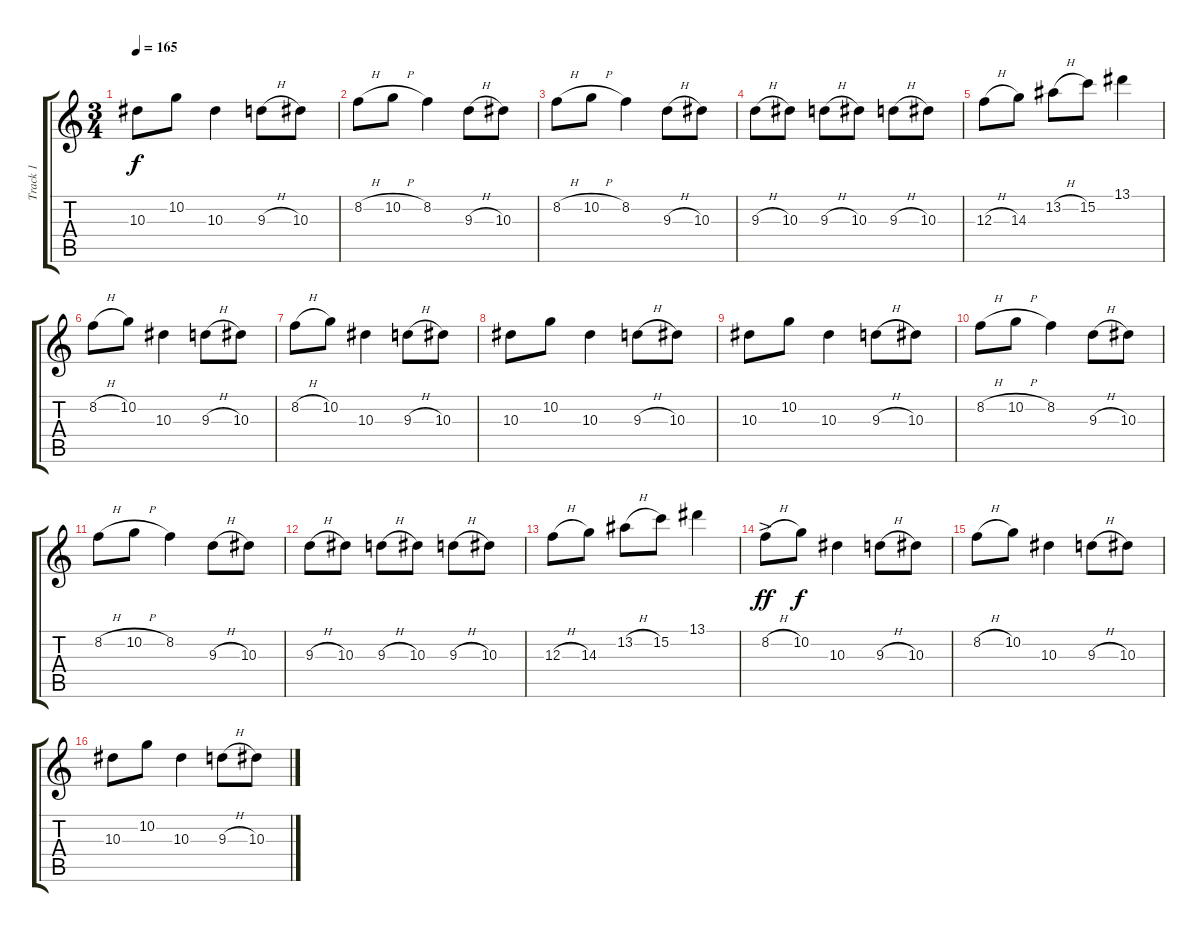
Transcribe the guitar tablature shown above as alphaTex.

\track ("Track 1" "Track 1") {instrument distortionguitar}
\staff {score tabs}
\tuning (D4 A3 F3 C3 G2 C2) {hide}
\ts (3 4)
\tempo 165
\clef g2
\ks c
10.3.8{dy f} 10.2.8 10.3.4 9.3{h}.8 10.3.8 |
8.2{h}.8 10.2{h}.8 8.2.4 9.3{h}.8 10.3.8 |
8.2{h}.8 10.2{h}.8 8.2.4 9.3{h}.8 10.3.8 |
9.3{h}.8 10.3.8 9.3{h}.8 10.3.8 9.3{h}.8 10.3.8 |
12.3{h}.8 14.3.8 13.2{h}.8 15.2.8 13.1.4 |
8.2{h}.8 10.2.8 10.3.4 9.3{h}.8 10.3.8 |
8.2{h}.8 10.2.8 10.3.4 9.3{h}.8 10.3.8 |
10.3.8 10.2.8 10.3.4 9.3{h}.8 10.3.8 |
10.3.8 10.2.8 10.3.4 9.3{h}.8 10.3.8 |
8.2{h}.8 10.2{h}.8 8.2.4 9.3{h}.8 10.3.8 |
8.2{h}.8 10.2{h}.8 8.2.4 9.3{h}.8 10.3.8 |
9.3{h}.8 10.3.8 9.3{h}.8 10.3.8 9.3{h}.8 10.3.8 |
12.3{h}.8 14.3.8 13.2{h}.8 15.2.8 13.1.4 |
8.2{h ac}.8{dy ff volume 10} 10.2.8{dy f} 10.3.4 9.3{h}.8 10.3.8 |
8.2{h}.8 10.2.8 10.3.4 9.3{h}.8 10.3.8 |
10.3.8 10.2.8 10.3.4 9.3{h}.8 10.3.8
